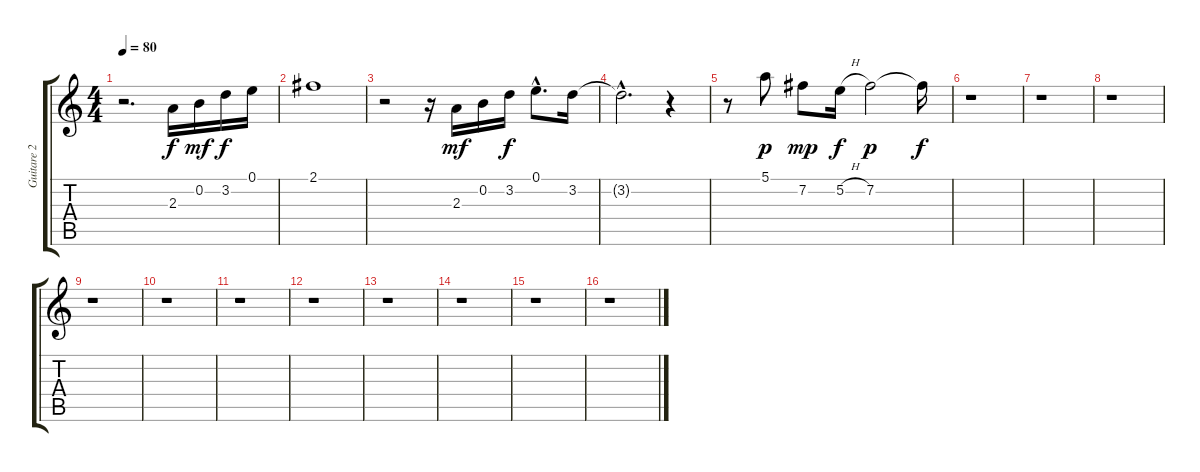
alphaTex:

\track ("Guitare 2" "Guitare 2") {instrument distortionguitar}
\staff {score tabs}
\tuning (E4 B3 G3 D3 A2 E2) {hide}
\ts (4 4)
\tempo 80
\clef g2
\ks c
r.2{d dy f instrument distortionguitar} 2.3.16{instrument overdrivenguitar} 0.2.16{dy mf} 3.2.16{dy f} 0.1.16 |
2.1.1 |
r.2 r.16 2.3.16{dy mf} 0.2.16 3.2.16{dy f} 0.1{hac}.8{d} 3.2.16 |
3.2{hac t}.2{d} r.4 |
r.8 5.1.8{dy p} 7.2.8{dy mp} 5.2{h}.16{dy f} 7.2.2{dy p} 7.2{t}.16{dy f} |
r.1{instrument distortionguitar} |
r.1 |
r.1 |
r.1 |
r.1 |
r.1 |
r.1 |
r.1 |
r.1 |
r.1 |
r.1
